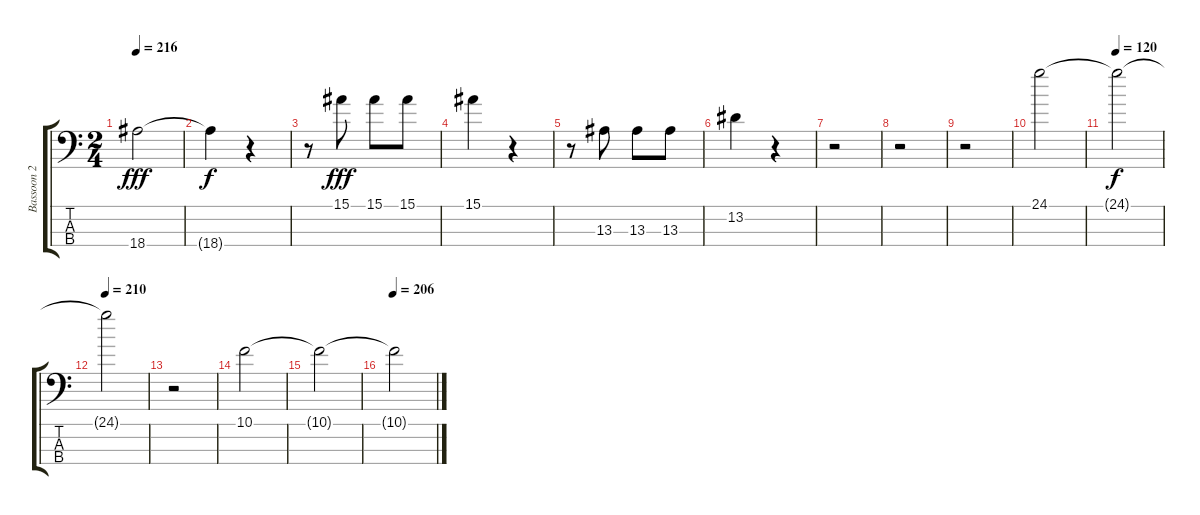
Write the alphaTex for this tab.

\track ("Bassoon 2" "Bassoon 2") {instrument acousticguitarnylon}
\staff {score tabs}
\tuning (G2 D2 A1 E1) {hide}
\ts (2 4)
\tempo 216
\clef f4
\ks c
18.4.2{dy fff} |
18.4{t}.4{dy f} r.4 |
r.8 15.1.8{dy fff} 15.1.8 15.1.8 |
15.1.4 r.4 |
r.8 13.3.8 13.3.8 13.3.8 |
13.2.4 r.4 |
r.2 |
r.2 |
r.2 |
24.1.2 |
\tempo 120
24.1{t}.2{dy f} |
\tempo 210
24.1{t}.2 |
r.2 |
10.1.2 |
10.1{t}.2 |
\tempo 206
10.1{t}.2
